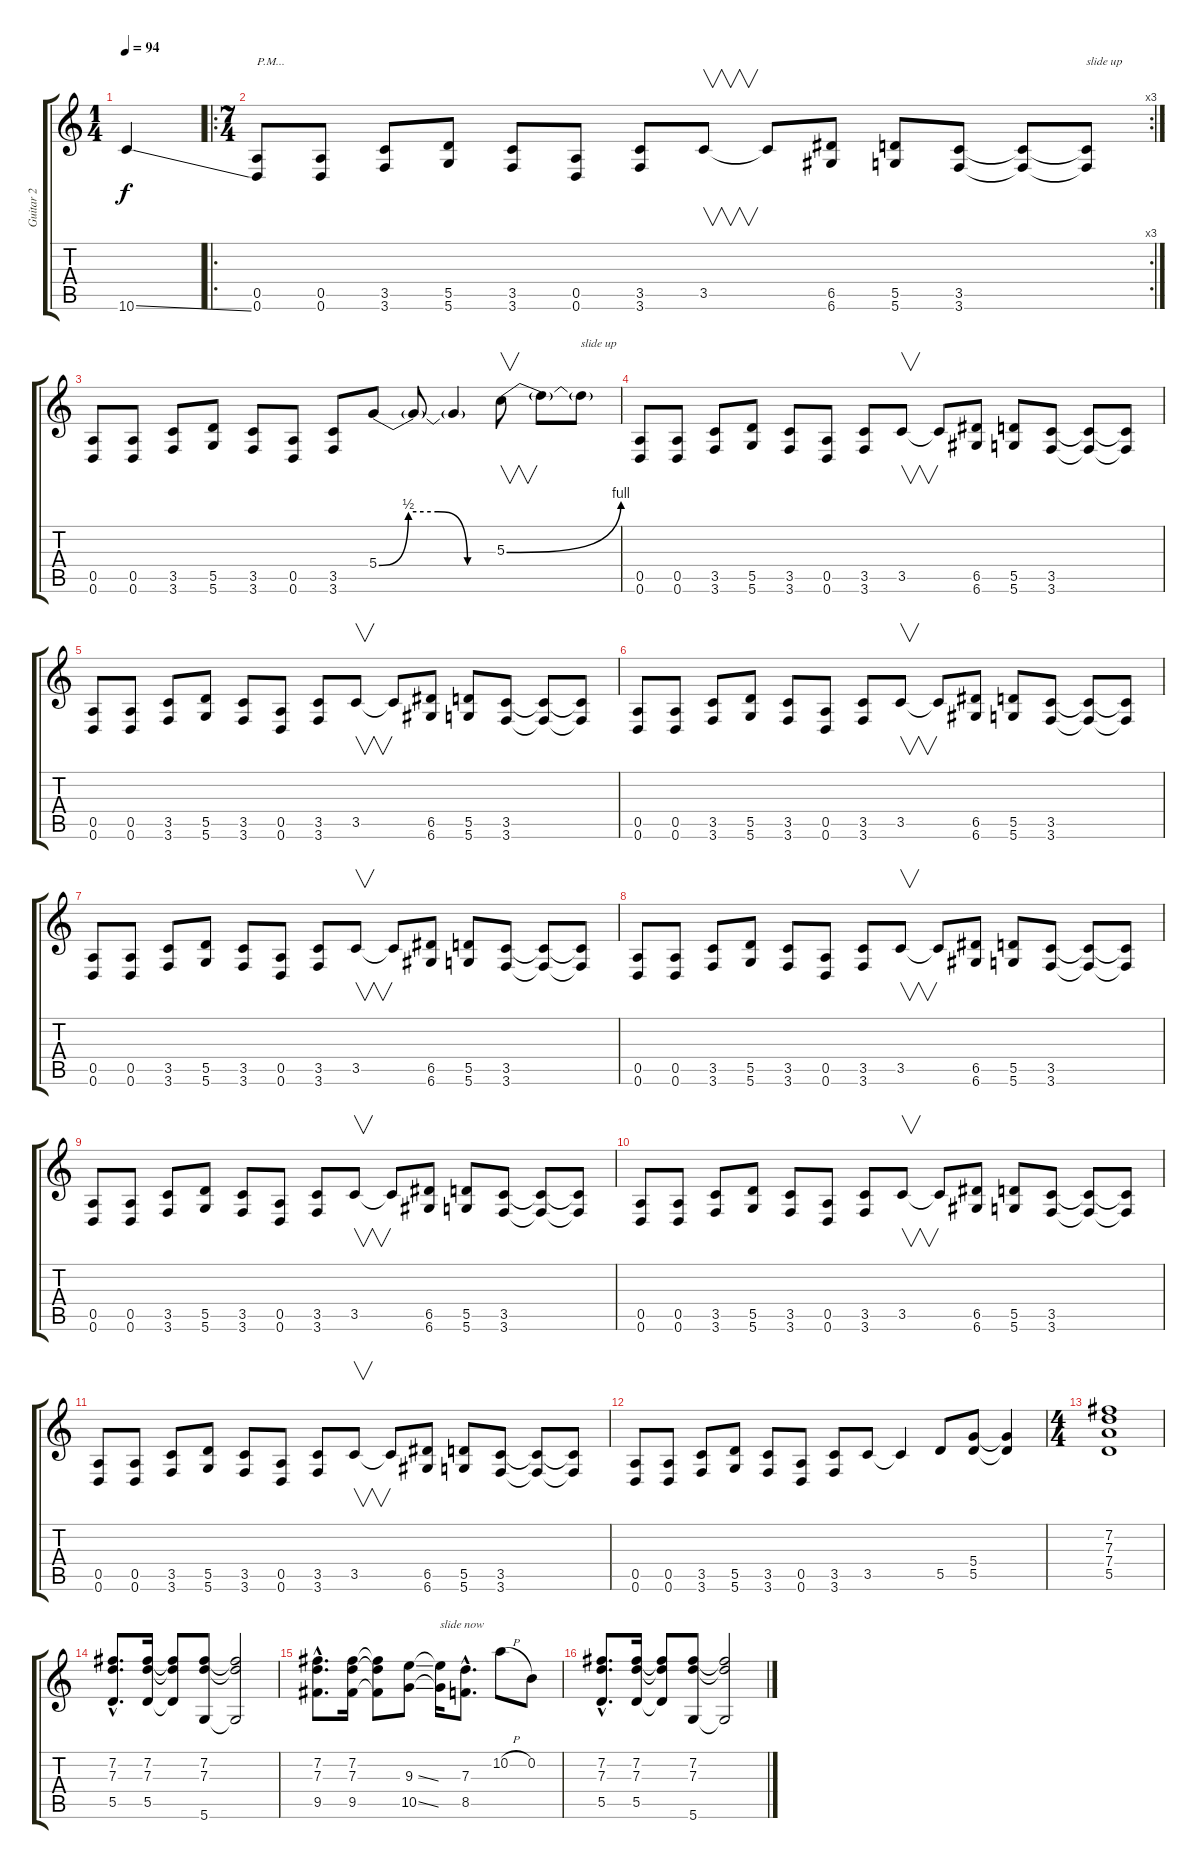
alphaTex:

\track ("Guitar 2" "Guitar 2") {instrument distortionguitar}
\staff {score tabs}
\tuning (E4 B3 G3 D3 A2 D2) {hide}
\ts (1 4)
\tempo 94
\clef g2
\ks c
10.6{ss}.4{dy f instrument distortionguitar} |
\ro
\rc 3
\ts (7 4)
(0.5 0.6).8{txt "P.M..."} (0.5 0.6).8 (3.5 3.6).8 (5.5 5.6).8 (3.5 3.6).8 (0.5 0.6).8 (3.5 3.6).8 3.5.8{v} 3.5{t}.8 (6.5 6.6).8 (5.5 5.6).8 (3.5 3.6).8 (3.5{t} 3.6{t}).8 (3.5{t} 3.6{t}).8{txt "slide up"} |
(0.5 0.6).8 (0.5 0.6).8 (3.5 3.6).8 (5.5 5.6).8 (3.5 3.6).8 (0.5 0.6).8 (3.5 3.6).8 5.4{be (custom 0 0 15 2 30 2 45 0 60 0)}.8 5.4{t}.8 5.4{t}.4 5.3{be (bend 0 0 60 4)}.8{v} 5.3{t}.8 5.3{t}.8{txt "slide up"} |
(0.5 0.6).8 (0.5 0.6).8 (3.5 3.6).8 (5.5 5.6).8 (3.5 3.6).8 (0.5 0.6).8 (3.5 3.6).8 3.5.8{v} 3.5{t}.8 (6.5 6.6).8 (5.5 5.6).8 (3.5 3.6).8 (3.5{t} 3.6{t}).8 (3.5{t} 3.6{t}).8 |
(0.5 0.6).8 (0.5 0.6).8 (3.5 3.6).8 (5.5 5.6).8 (3.5 3.6).8 (0.5 0.6).8 (3.5 3.6).8 3.5.8{v} 3.5{t}.8 (6.5 6.6).8 (5.5 5.6).8 (3.5 3.6).8 (3.5{t} 3.6{t}).8 (3.5{t} 3.6{t}).8 |
(0.5 0.6).8 (0.5 0.6).8 (3.5 3.6).8 (5.5 5.6).8 (3.5 3.6).8 (0.5 0.6).8 (3.5 3.6).8 3.5.8{v} 3.5{t}.8 (6.5 6.6).8 (5.5 5.6).8 (3.5 3.6).8 (3.5{t} 3.6{t}).8 (3.5{t} 3.6{t}).8 |
(0.5 0.6).8 (0.5 0.6).8 (3.5 3.6).8 (5.5 5.6).8 (3.5 3.6).8 (0.5 0.6).8 (3.5 3.6).8 3.5.8{v} 3.5{t}.8 (6.5 6.6).8 (5.5 5.6).8 (3.5 3.6).8 (3.5{t} 3.6{t}).8 (3.5{t} 3.6{t}).8 |
(0.5 0.6).8 (0.5 0.6).8 (3.5 3.6).8 (5.5 5.6).8 (3.5 3.6).8 (0.5 0.6).8 (3.5 3.6).8 3.5.8{v} 3.5{t}.8 (6.5 6.6).8 (5.5 5.6).8 (3.5 3.6).8 (3.5{t} 3.6{t}).8 (3.5{t} 3.6{t}).8 |
(0.5 0.6).8 (0.5 0.6).8 (3.5 3.6).8 (5.5 5.6).8 (3.5 3.6).8 (0.5 0.6).8 (3.5 3.6).8 3.5.8{v} 3.5{t}.8 (6.5 6.6).8 (5.5 5.6).8 (3.5 3.6).8 (3.5{t} 3.6{t}).8 (3.5{t} 3.6{t}).8 |
(0.5 0.6).8 (0.5 0.6).8 (3.5 3.6).8 (5.5 5.6).8 (3.5 3.6).8 (0.5 0.6).8 (3.5 3.6).8 3.5.8{v} 3.5{t}.8 (6.5 6.6).8 (5.5 5.6).8 (3.5 3.6).8 (3.5{t} 3.6{t}).8 (3.5{t} 3.6{t}).8 |
(0.5 0.6).8 (0.5 0.6).8 (3.5 3.6).8 (5.5 5.6).8 (3.5 3.6).8 (0.5 0.6).8 (3.5 3.6).8 3.5.8{v} 3.5{t}.8 (6.5 6.6).8 (5.5 5.6).8 (3.5 3.6).8 (3.5{t} 3.6{t}).8 (3.5{t} 3.6{t}).8 |
(0.5 0.6).8 (0.5 0.6).8 (3.5 3.6).8 (5.5 5.6).8 (3.5 3.6).8 (0.5 0.6).8 (3.5 3.6).8 3.5.8 3.5{t}.4 5.5.8 (5.4 5.5).8 (5.4{t} 5.5{t}).4 |
\ts (4 4)
(7.2 7.3 7.4 5.5).1 |
(7.2{hac} 7.3{hac} 5.5{hac}).8{d} (7.2 7.3 5.5).16 (7.2{t} 7.3{t} 5.5{t}).8 (7.2 7.3 5.6).8 (7.2{t} 7.3{t} 5.6{t}).2 |
(7.2{hac} 7.3{hac} 9.5{hac}).8{d} (7.2 7.3 9.5).16 (7.2{t} 7.3{t} 9.5{t}).8 (9.3{ss} 10.5{ss}).8 (9.3{t} 10.5{t}).16{txt "slide now"} (7.3{hac} 8.5{hac}).8{d} 10.2{h}.8 0.2.8 |
(7.2{hac} 7.3{hac} 5.5{hac}).8{d} (7.2 7.3 5.5).16 (7.2{t} 7.3{t} 5.5{t}).8 (7.2 7.3 5.6).8 (7.2{t} 7.3{t} 5.6{t}).2
